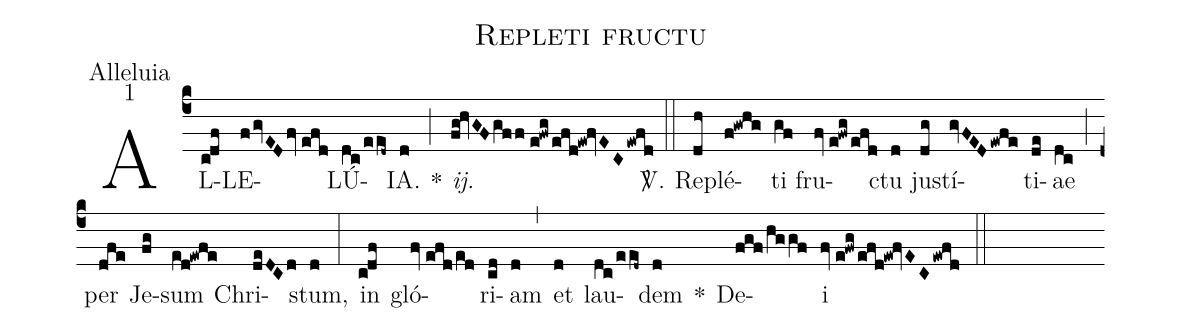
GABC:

name:Repleti fructu;
office-part:Alleluia;
mode:1;
%%
(c4) AL(c!df)LE(f/gvEDfv//efd)LÚ(dc/eed~)IA.(d) *(;) <i>ij.</i>(fg!hvGFgff//e!fwg/efd!ew!fvECewfd) <sp>V/</sp>.(::) Re(dh)plé(f!gwhg)ti(gf) fru(fv//e!fwg/efd)ctu(d) ju(dg)stí(gvFEDewfe)ti(de)ae(dc) (;) per(dfe) Je(fg)sum(ed!ewfe) Chri(deDCd)stum,(d) (:) in(c!df) gló(fv//efd/ed)ri(cd)am(d) (,) et(d) lau(dc/eed~)dem(d) *() De(fgf/hggf)i(fv//e!fwg/efd!ew!fvECewfd) (::)
